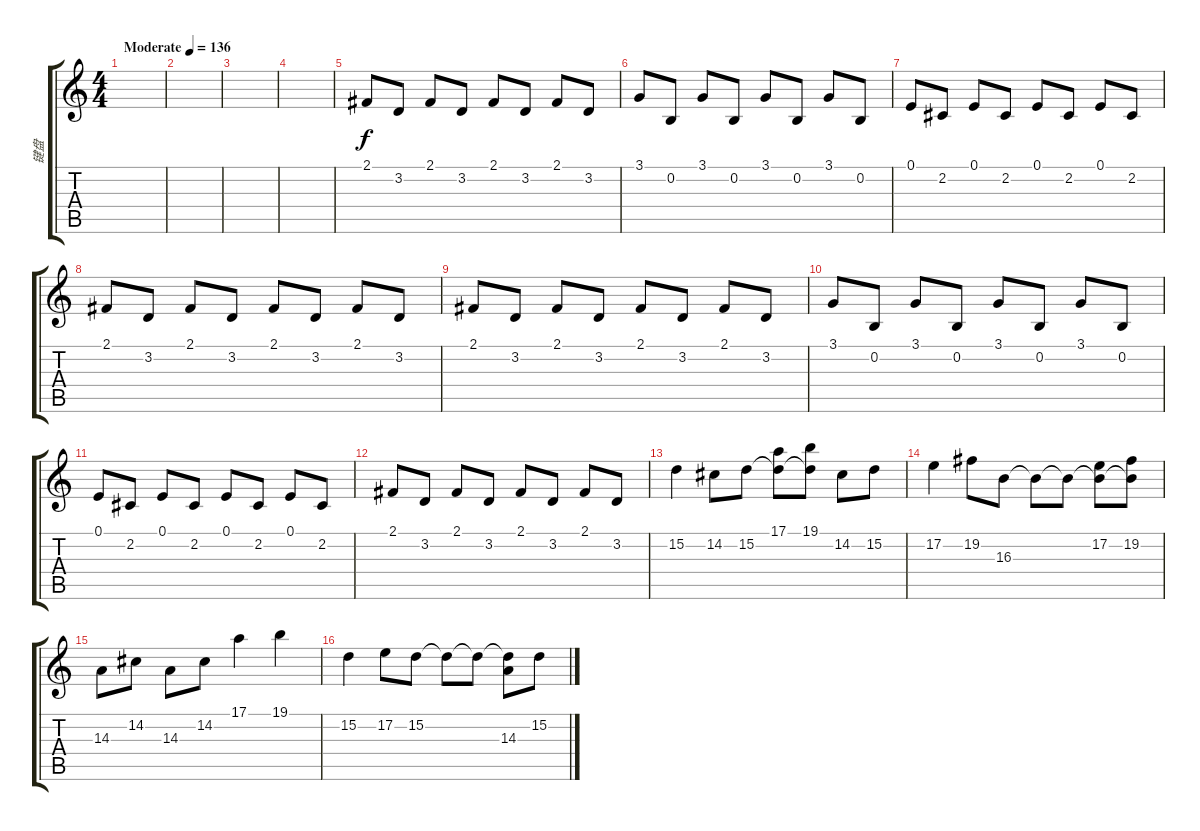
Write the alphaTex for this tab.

\track ("键盘" "键盘") {instrument brightacousticpiano}
\staff {score tabs}
\tuning (E4 B3 G3 D3 A2 E2) {hide}
\ts (4 4)
\tempo (136 "Moderate")
\clef g2
\ks c
|
|
|
|
2.1.8 3.2.8 2.1.8 3.2.8 2.1.8 3.2.8 2.1.8 3.2.8 |
3.1.8 0.2.8 3.1.8 0.2.8 3.1.8 0.2.8 3.1.8 0.2.8 |
0.1.8 2.2.8 0.1.8 2.2.8 0.1.8 2.2.8 0.1.8 2.2.8 |
2.1.8 3.2.8 2.1.8 3.2.8 2.1.8 3.2.8 2.1.8 3.2.8 |
2.1.8 3.2.8 2.1.8 3.2.8 2.1.8 3.2.8 2.1.8 3.2.8 |
3.1.8 0.2.8 3.1.8 0.2.8 3.1.8 0.2.8 3.1.8 0.2.8 |
0.1.8 2.2.8 0.1.8 2.2.8 0.1.8 2.2.8 0.1.8 2.2.8 |
2.1.8 3.2.8 2.1.8 3.2.8 2.1.8 3.2.8 2.1.8 3.2.8 |
15.2.4 14.2.8 15.2.8 (17.1 15.2{t}).8 (19.1 15.2{t}).8 14.2.8 15.2.8 |
17.2.4 19.2.8 16.3.8 16.3{t}.8 16.3{t}.8 (17.2 16.3{t}).8 (19.2 16.3{t}).8 |
14.3.8 14.2.8 14.3.8 14.2.8 17.1.4 19.1.4 |
15.2.4 17.2.8 15.2.8 15.2{t}.8 15.2{t}.8 (15.2{t} 14.3).8 15.2.8
